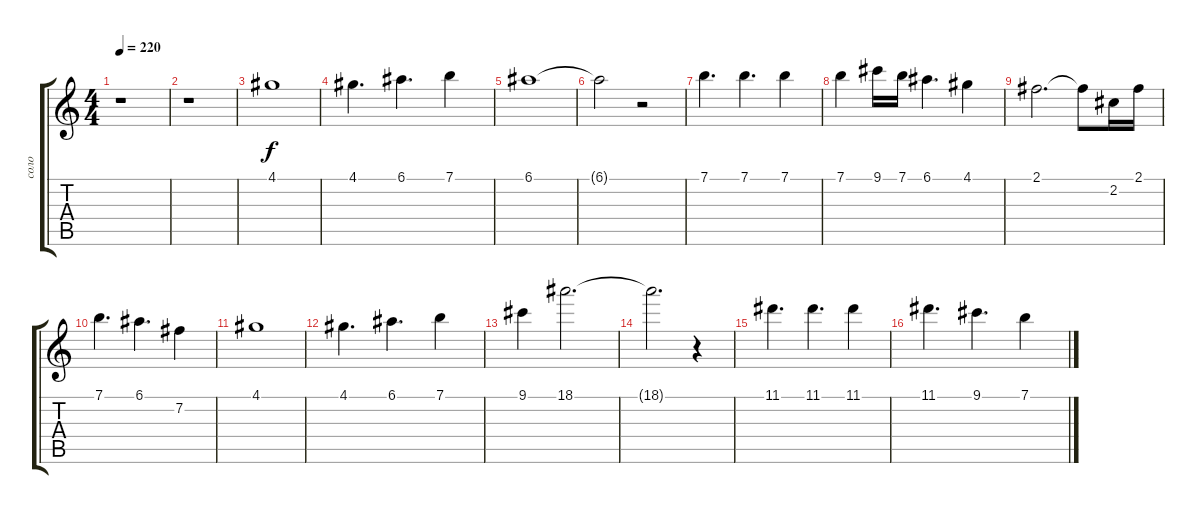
\track ("соло" "соло") {instrument distortionguitar}
\staff {score tabs}
\tuning (E4 B3 G3 D3 A2 E2) {hide}
\ts (4 4)
\tempo 220
\clef g2
\ks c
r.1{dy f} |
r.1 |
4.1.1 |
4.1.4{d} 6.1.4{d} 7.1.4 |
6.1.1 |
6.1{t}.2 r.2 |
7.1.4{d} 7.1.4{d} 7.1.4 |
7.1.4 9.1.16 7.1.16 6.1.4{d} 4.1.4 |
2.1.2{d} 2.1{t}.8 2.2.16 2.1.16 |
7.1.4{d} 6.1.4{d} 7.2.4 |
4.1.1 |
4.1.4{d} 6.1.4{d} 7.1.4 |
9.1.4 18.1.2{d} |
18.1{t}.2{d} r.4 |
11.1.4{d} 11.1.4{d} 11.1.4 |
11.1.4{d} 9.1.4{d} 7.1.4
